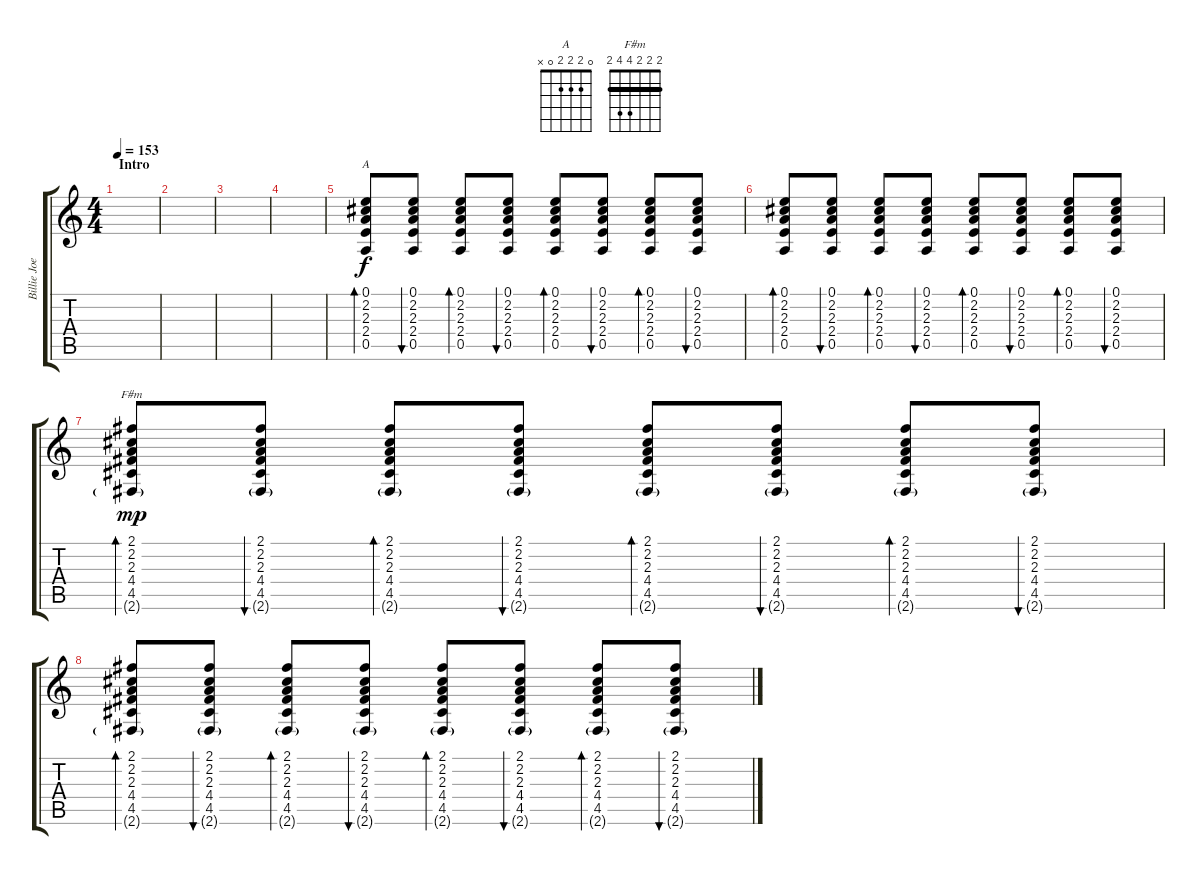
\track ("Billie Joe Armstrong (Acoustic Guitar 1)" "Billie Joe") {instrument acousticguitarnylon}
\staff {score tabs}
\tuning (E4 B3 G3 D3 A2 E2) {hide}
\chord ("A" 0 2 2 2 0 x)
\chord ("F#m" 2 2 2 4 4 2) {barre 2}
\ts (4 4)
\section ("" "Intro")
\tempo 153
\clef g2
\ks c
|
|
|
|
(0.1 2.2 2.3 2.4 0.5).8{bd 60 ch "A"} (0.1 2.2 2.3 2.4 0.5).8{bu 60} (0.1 2.2 2.3 2.4 0.5).8{bd 60} (0.1 2.2 2.3 2.4 0.5).8{bu 60} (0.1 2.2 2.3 2.4 0.5).8{bd 60} (0.1 2.2 2.3 2.4 0.5).8{bu 60} (0.1 2.2 2.3 2.4 0.5).8{bd 60} (0.1 2.2 2.3 2.4 0.5).8{bu 60} |
(0.1 2.2 2.3 2.4 0.5).8{bd 60} (0.1 2.2 2.3 2.4 0.5).8{bu 60} (0.1 2.2 2.3 2.4 0.5).8{bd 60} (0.1 2.2 2.3 2.4 0.5).8{bu 60} (0.1 2.2 2.3 2.4 0.5).8{bd 60} (0.1 2.2 2.3 2.4 0.5).8{bu 60} (0.1 2.2 2.3 2.4 0.5).8{bd 60} (0.1 2.2 2.3 2.4 0.5).8{bu 60} |
(2.1 2.2 2.3 4.4 4.5 2.6{g}).8{bd 60 ch "F#m" dy mp} (2.1 2.2 2.3 4.4 4.5 2.6{g}).8{bu 60} (2.1 2.2 2.3 4.4 4.5 2.6{g}).8{bd 60} (2.1 2.2 2.3 4.4 4.5 2.6{g}).8{bu 60} (2.1 2.2 2.3 4.4 4.5 2.6{g}).8{bd 60} (2.1 2.2 2.3 4.4 4.5 2.6{g}).8{bu 60} (2.1 2.2 2.3 4.4 4.5 2.6{g}).8{bd 60} (2.1 2.2 2.3 4.4 4.5 2.6{g}).8{bu 60} |
(2.1 2.2 2.3 4.4 4.5 2.6{g}).8{bd 60} (2.1 2.2 2.3 4.4 4.5 2.6{g}).8{bu 60} (2.1 2.2 2.3 4.4 4.5 2.6{g}).8{bd 60} (2.1 2.2 2.3 4.4 4.5 2.6{g}).8{bu 60} (2.1 2.2 2.3 4.4 4.5 2.6{g}).8{bd 60} (2.1 2.2 2.3 4.4 4.5 2.6{g}).8{bu 60} (2.1 2.2 2.3 4.4 4.5 2.6{g}).8{bd 60} (2.1 2.2 2.3 4.4 4.5 2.6{g}).8{bu 60}
